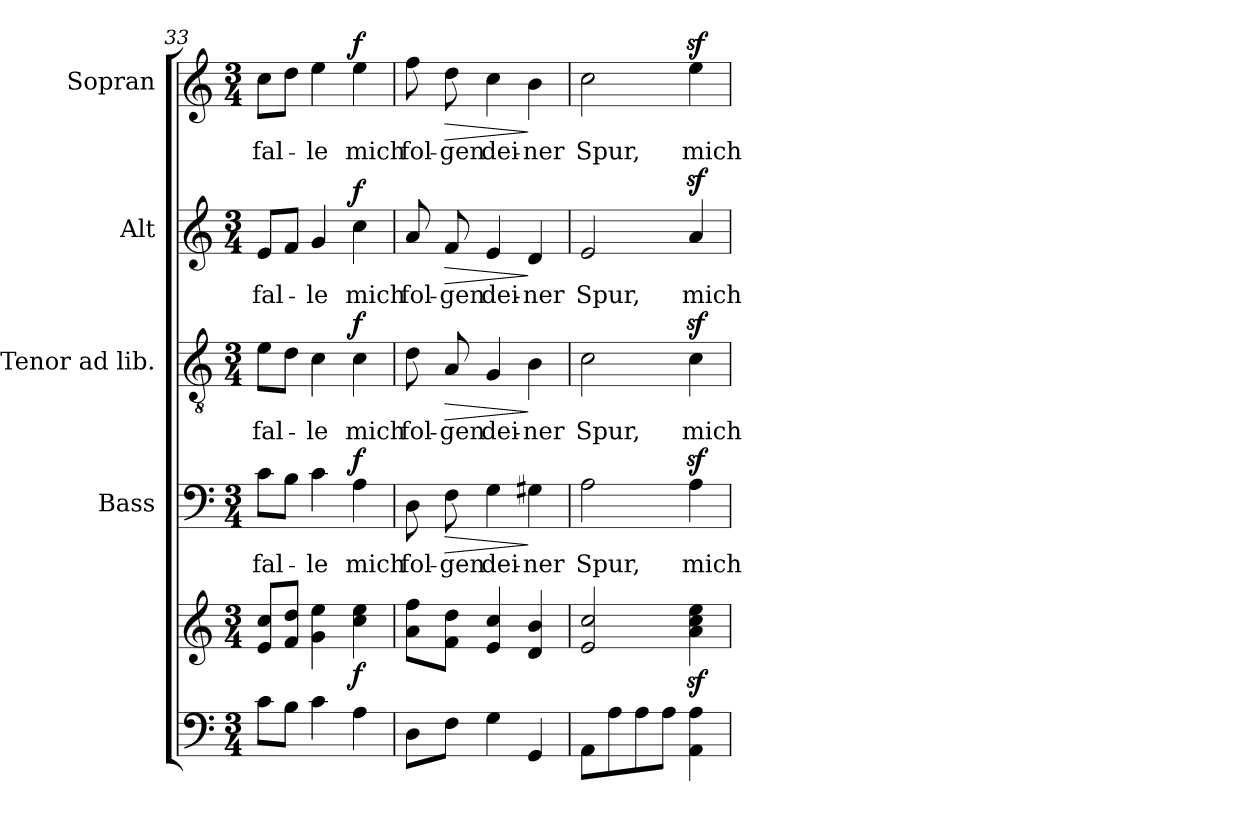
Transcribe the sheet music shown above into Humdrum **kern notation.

**kern	**kern	**dynam	**kern	**text	**dynam	**kern	**text	**dynam	**kern	**text	**dynam	**kern	**text	**dynam
*part5	*part5	*part5	*part4	*part4	*part4	*part3	*part3	*part3	*part2	*part2	*part2	*part1	*part1	*part1
*staff6	*staff5	*staff5/6	*staff4	*staff4	*staff4	*staff3	*staff3	*staff3	*staff2	*staff2	*staff2	*staff1	*staff1	*staff1
*	*	*	*I"Bass	*	*	*I"Tenor ad lib.	*	*	*I"Alt	*	*	*I"Sopran	*	*
*	*	*	*I'B.	*	*	*I'T.	*	*	*I'A.	*	*	*I'S.	*	*
!!LO:LB:g=z
*clefF4	*clefG2	*	*clefF4	*	*	*clefGv2	*	*	*clefG2	*	*	*clefG2	*	*
*k[]	*k[]	*	*k[]	*	*	*k[]	*	*	*k[]	*	*	*k[]	*	*
*C:	*C:	*	*C:	*	*	*C:	*	*	*C:	*	*	*C:	*	*
*M3/4	*M3/4	*	*M3/4	*	*	*M3/4	*	*	*M3/4	*	*	*M3/4	*	*
=33	=33	=33	=33	=33	=33	=33	=33	=33	=33	=33	=33	=33	=33	=33
!	!	!	!	!LO:LY:b	!	!	!LO:LY:b	!	!	!LO:LY:b	!	!	!LO:LY:b	!
8c\L	8e/ 8cc/L	.	8c\L	-fal-	.	8e\L	-fal-	.	8e/L	-fal-	.	8cc\L	-fal-	.
8B\J	8f/ 8dd/J	.	8B\J	.	.	8d\J	.	.	8f/J	.	.	8dd\J	.	.
!	!	!	!	!LO:LY:b	!	!	!LO:LY:b	!	!	!LO:LY:b	!	!	!LO:LY:b	!
4c\	4g\ 4ee\	.	4c\	-le	.	4c\	-le	.	4g/	-le	.	4ee\	-le	.
!	!	!LO:DY:b	!	!LO:LY:b	!LO:DY:a	!	!LO:LY:b	!LO:DY:a	!	!LO:LY:b	!LO:DY:a	!	!LO:LY:b	!LO:DY:a
4A\	4cc\ 4ee\	f	4A\	mich	f	4c\	mich	f	4cc\	mich	f	4ee\	mich	f
=34	=34	=34	=34	=34	=34	=34	=34	=34	=34	=34	=34	=34	=34	=34
!	!	!	!	!LO:LY:b	!	!	!LO:LY:b	!	!	!LO:LY:b	!	!	!LO:LY:b	!
8D\L	8a\ 8ff\L	.	8D\	fol-	.	8d\	fol-	.	8a/	fol-	.	8ff\	fol-	.
!	!	!	!	!LO:LY:b	!LO:HP:b	!	!LO:LY:b	!LO:HP:b	!	!LO:LY:b	!LO:HP:b	!	!LO:LY:b	!LO:HP:b
8F\J	8f\ 8dd\J	.	8F\	-gen	>	8A/	-gen	>	8f/	-gen	>	8dd\	-gen	>
!	!	!	!	!LO:LY:b	!	!	!LO:LY:b	!	!	!LO:LY:b	!	!	!LO:LY:b	!
4G\	4e/ 4cc/	.	4G\	dei-	.	4G/	dei-	.	4e/	dei-	.	4cc\	dei-	.
!	!	!	!	!LO:LY:b	!	!	!LO:LY:b	!	!	!LO:LY:b	!	!	!LO:LY:b	!
4GG/	4d/ 4b/	.	4G#X\	-ner	]	4B\	-ner	]	4d/	-ner	]	4b\	-ner	]
=35	=35	=35	=35	=35	=35	=35	=35	=35	=35	=35	=35	=35	=35	=35
!	!	!	!	!LO:LY:b	!	!	!LO:LY:b	!	!	!LO:LY:b	!	!	!LO:LY:b	!
8AA\L	2e/ 2cc/	.	2A\	Spur,	.	2c\	Spur,	.	2e/	Spur,	.	2cc\	Spur,	.
8A\	.	.	.	.	.	.	.	.	.	.	.	.	.	.
8A\	.	.	.	.	.	.	.	.	.	.	.	.	.	.
8A\J	.	.	.	.	.	.	.	.	.	.	.	.	.	.
!	!	!	!	!LO:LY:b	!	!	!LO:LY:b	!	!	!LO:LY:b	!	!	!LO:LY:b	!
4AA\ 4A\	4a\z< 4cc\z< 4ee\z<	.	4Az>\	mich	.	4cz>\	mich	.	4az>/	mich	.	4eez>\	mich	.
=	=	=	=	=	=	=	=	=	=	=	=	=	=	=
*-	*-	*-	*-	*-	*-	*-	*-	*-	*-	*-	*-	*-	*-	*-
